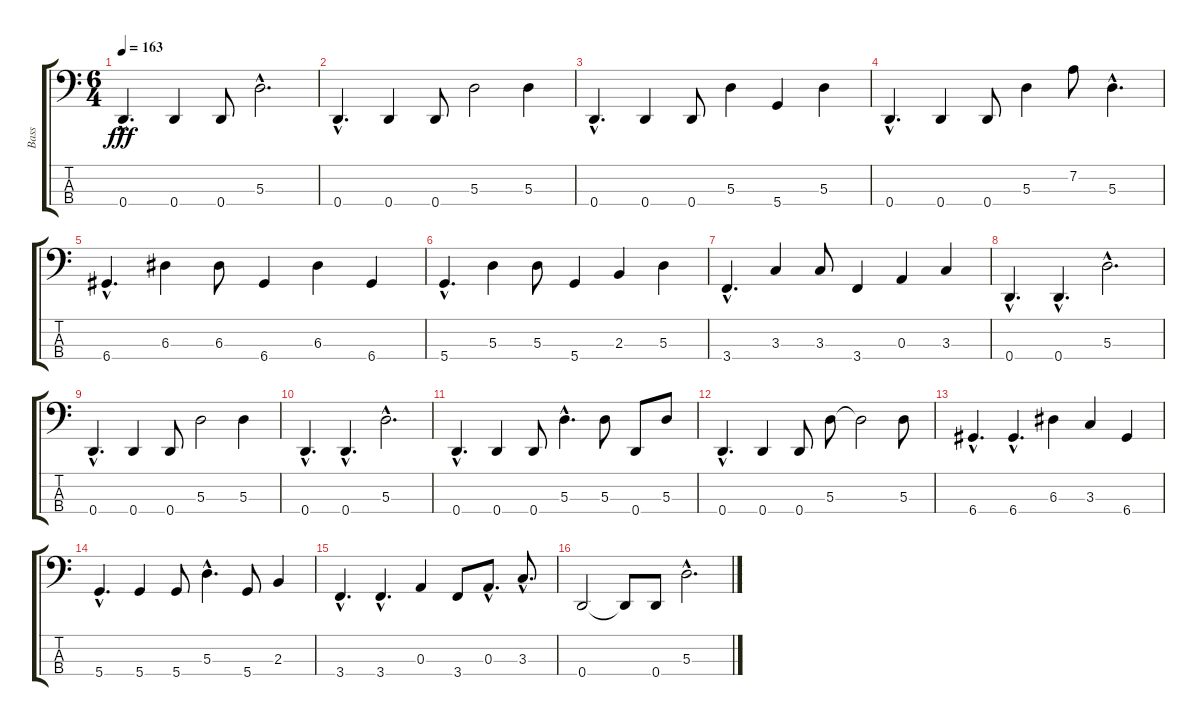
\track ("Bass" "Bass") {instrument electricbassfinger}
\staff {score tabs}
\tuning (G2 D2 A1 D1) {hide}
\ts (6 4)
\tempo 163
\clef f4
\ks c
0.4{hac}.4{d dy fff} 0.4.4 0.4.8 5.3{hac}.2{d} |
0.4{hac}.4{d} 0.4.4 0.4.8 5.3.2 5.3.4 |
0.4{hac}.4{d} 0.4.4 0.4.8 5.3.4 5.4.4 5.3.4 |
0.4{hac}.4{d} 0.4.4 0.4.8 5.3.4 7.2.8 5.3{hac}.4{d} |
6.4{hac}.4{d} 6.3.4 6.3.8 6.4.4 6.3.4 6.4.4 |
5.4{hac}.4{d} 5.3.4 5.3.8 5.4.4 2.3.4 5.3.4 |
3.4{hac}.4{d} 3.3.4 3.3.8 3.4.4 0.3.4 3.3.4 |
0.4{hac}.4{d} 0.4{hac}.4{d} 5.3{hac}.2{d} |
0.4{hac}.4{d} 0.4.4 0.4.8 5.3.2 5.3.4 |
0.4{hac}.4{d} 0.4{hac}.4{d} 5.3{hac}.2{d} |
0.4{hac}.4{d} 0.4.4 0.4.8 5.3{hac}.4{d} 5.3.8 0.4.8 5.3.8 |
0.4{hac}.4{d} 0.4.4 0.4.8 5.3.8 5.3{t}.2 5.3.8 |
6.4{hac}.4{d} 6.4{hac}.4{d} 6.3.4 3.3.4 6.4.4 |
5.4{hac}.4{d} 5.4.4 5.4.8 5.3{hac}.4{d} 5.4.8 2.3.4 |
3.4{hac}.4{d} 3.4{hac}.4{d} 0.3.4 3.4.8 0.3{hac}.8{d} 3.3{hac}.8{d} |
0.4.2 0.4{t}.8 0.4.8 5.3{hac}.2{d}
